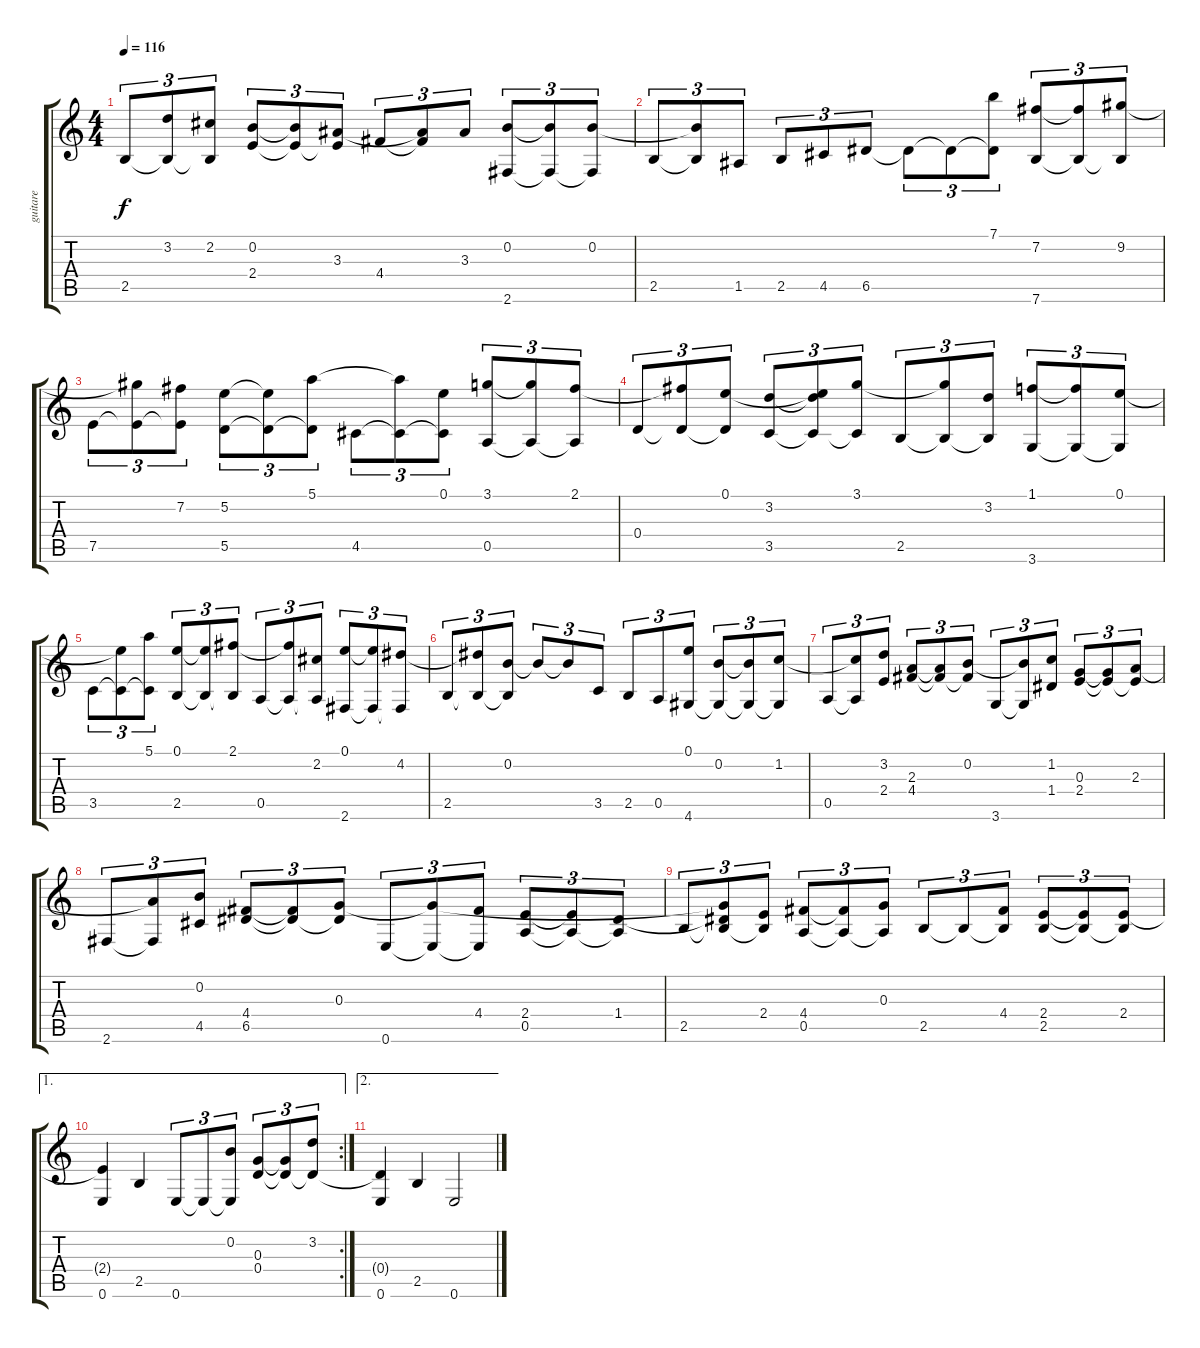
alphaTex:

\track ("guitare" "guitare") {instrument acousticguitarnylon}
\staff {score tabs}
\tuning (E4 B3 G3 D3 A2 E2) {hide}
\ts (4 4)
\tempo 116
\clef g2
\ks c
2.5.8{tu (3 2) dy f} (3.2{t} 2.5{t}).8{tu (3 2)} (2.2 2.5{t}).8{tu (3 2)} (0.2 2.4).8{tu (3 2)} (0.2{t} 2.4{t}).8{tu (3 2)} (3.3 2.4{t}).8{tu (3 2)} 4.4.8{tu (3 2)} (3.3{t} 4.4{t}).8{tu (3 2)} 3.3.8{tu (3 2)} (0.2 2.6).8{tu (3 2)} (0.2{t} 2.6{t}).8{tu (3 2)} (0.2 2.6{t}).8{tu (3 2)} |
2.5.8{tu (3 2)} (0.2{t} 2.5{t}).8{tu (3 2)} 1.5.8{tu (3 2)} 2.5.8{tu (3 2)} 4.5.8{tu (3 2)} 6.5.8{tu (3 2)} 6.5{t}.8{tu (3 2)} 6.5{t}.8{tu (3 2)} (7.1 6.5{t}).8{tu (3 2)} (7.2 7.6).8{tu (3 2)} (7.2{t} 7.6{t}).8{tu (3 2)} (9.2 7.6{t}).8{tu (3 2)} |
7.5.8{tu (3 2)} (9.2{t} 7.5{t}).8{tu (3 2)} (7.2 7.5{t}).8{tu (3 2)} (5.2 5.5).8{tu (3 2)} (5.2{t} 5.5{t}).8{tu (3 2)} (5.1 5.5{t}).8{tu (3 2)} 4.5.8{tu (3 2)} (5.1{t} 4.5{t}).8{tu (3 2)} (0.1 4.5{t}).8{tu (3 2)} (3.1 0.5).8{tu (3 2)} (3.1{t} 0.5{t}).8{tu (3 2)} (2.1 0.5{t}).8{tu (3 2)} |
0.4.8{tu (3 2)} (2.1{t} 0.4{t}).8{tu (3 2)} (0.1 0.4{t}).8{tu (3 2)} (3.2 3.5).8{tu (3 2)} (0.1{t} 3.2{t} 3.5{t}).8{tu (3 2)} (3.1 3.5{t}).8{tu (3 2)} 2.5.8{tu (3 2)} (3.1{t} 2.5{t}).8{tu (3 2)} (3.2 2.5{t}).8{tu (3 2)} (1.1 3.6).8{tu (3 2)} (1.1{t} 3.6{t}).8{tu (3 2)} (0.1 3.6{t}).8{tu (3 2)} |
3.5.8{tu (3 2)} (0.1{t} 3.5{t}).8{tu (3 2)} (5.1 3.5{t}).8{tu (3 2)} (0.1 2.5).8{tu (3 2)} (0.1{t} 2.5{t}).8{tu (3 2)} (2.1 2.5{t}).8{tu (3 2)} 0.5.8{tu (3 2)} (2.1{t} 0.5{t}).8{tu (3 2)} (2.2 0.5{t}).8{tu (3 2)} (0.1 2.6).8{tu (3 2)} (0.1{t} 2.6{t}).8{tu (3 2)} (4.2 2.6{t}).8{tu (3 2)} |
2.5.8{tu (3 2)} (4.2{t} 2.5{t}).8{tu (3 2)} (0.2 2.5{t}).8{tu (3 2)} 0.2{t}.8{tu (3 2)} 0.2{t}.8{tu (3 2)} 3.5.8{tu (3 2)} 2.5.8{tu (3 2)} 0.5.8{tu (3 2)} (0.1 4.6).8{tu (3 2)} (0.2 4.6{t}).8{tu (3 2)} (0.2{t} 4.6{t}).8{tu (3 2)} (1.2 4.6{t}).8{tu (3 2)} |
0.5.8{tu (3 2)} (1.2{t} 0.5{t}).8{tu (3 2)} (3.2 2.4).8{tu (3 2)} (2.3 4.4).8{tu (3 2)} (2.3{t} 4.4{t}).8{tu (3 2)} (0.2 4.4{t}).8{tu (3 2)} 3.6.8{tu (3 2)} (0.2{t} 3.6{t}).8{tu (3 2)} (1.2 1.4).8{tu (3 2)} (0.3 2.4).8{tu (3 2)} (0.3{t} 2.4{t}).8{tu (3 2)} (2.3 2.4{t}).8{tu (3 2)} |
2.6.8{tu (3 2)} (2.3{t} 2.6{t}).8{tu (3 2)} (0.2 4.5).8{tu (3 2)} (4.4 6.5).8{tu (3 2)} (4.4{t} 6.5{t}).8{tu (3 2)} (0.3 6.5{t}).8{tu (3 2)} 0.6.8{tu (3 2)} (0.3{t} 0.6{t}).8{tu (3 2)} (4.4 0.6{t}).8{tu (3 2)} (2.4 0.5).8{tu (3 2)} (2.4{t} 0.5{t}).8{tu (3 2)} (1.4 0.5{t}).8{tu (3 2)} |
2.5.8{tu (3 2)} (0.3{t} 1.4{t} 2.5{t}).8{tu (3 2)} (2.4 2.5{t}).8{tu (3 2)} (4.4 0.5).8{tu (3 2)} (4.4{t} 0.5{t}).8{tu (3 2)} (0.3 0.5{t}).8{tu (3 2)} 2.5.8{tu (3 2)} 2.5{t}.8{tu (3 2)} (4.4 2.5{t}).8{tu (3 2)} (2.4 2.5).8{tu (3 2)} (2.4{t} 2.5{t}).8{tu (3 2)} (2.4 2.5{t}).8{tu (3 2)} |
\ae 1
\rc 2
(2.4{t} 0.6).4 2.5.4 0.6.8{tu (3 2)} 0.6{t}.8{tu (3 2)} (0.2 0.6{t}).8{tu (3 2)} (0.3 0.4).8{tu (3 2)} (0.3{t} 0.4{t}).8{tu (3 2)} (3.2 0.4{t}).8{tu (3 2)} |
\ae 2
(0.4{t} 0.6).4 2.5.4 0.6.2
